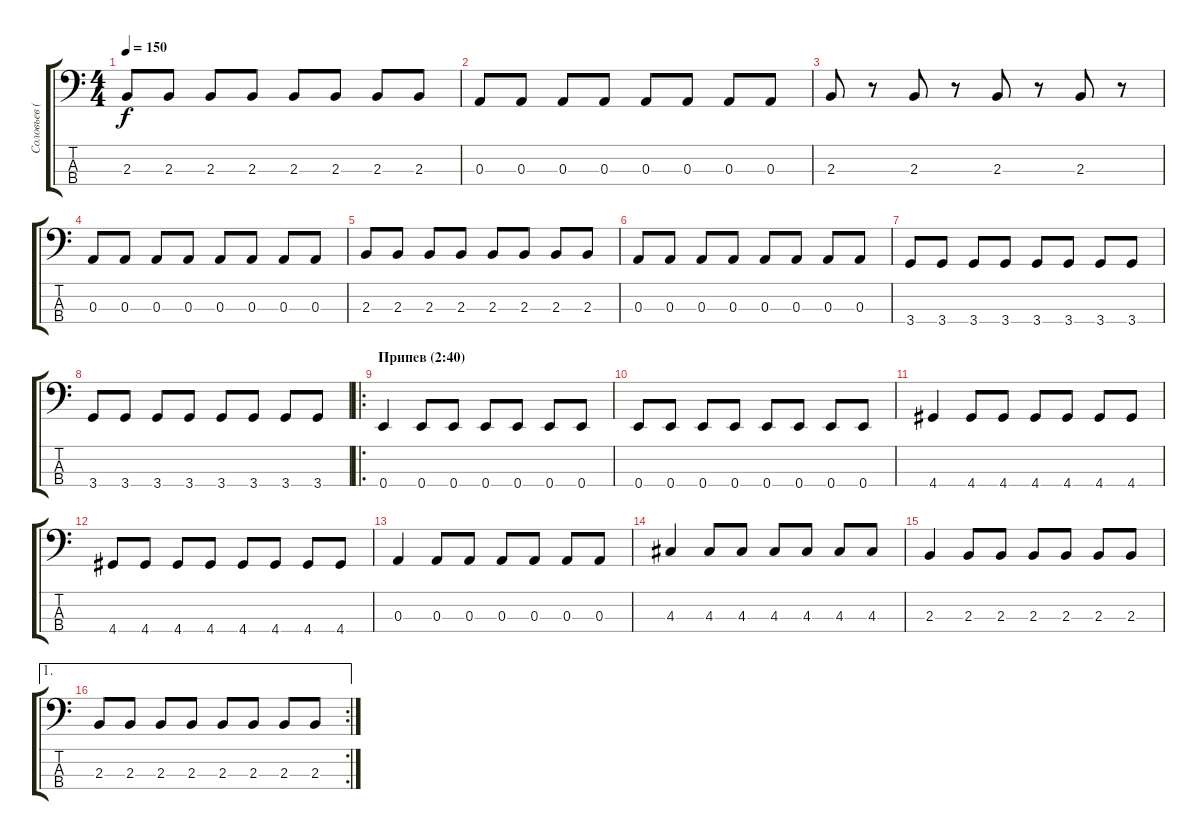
\track ("Соловьев (Бас гитара)" "Соловьев (") {instrument electricbasspick}
\staff {score tabs}
\tuning (G2 D2 A1 E1) {hide}
\ts (4 4)
\tempo 150
\clef f4
\ks c
2.3.8{dy f} 2.3.8 2.3.8 2.3.8 2.3.8 2.3.8 2.3.8 2.3.8 |
0.3.8 0.3.8 0.3.8 0.3.8 0.3.8 0.3.8 0.3.8 0.3.8 |
2.3.8 r.8 2.3.8 r.8 2.3.8 r.8 2.3.8 r.8 |
0.3.8 0.3.8 0.3.8 0.3.8 0.3.8 0.3.8 0.3.8 0.3.8 |
2.3.8 2.3.8 2.3.8 2.3.8 2.3.8 2.3.8 2.3.8 2.3.8 |
0.3.8 0.3.8 0.3.8 0.3.8 0.3.8 0.3.8 0.3.8 0.3.8 |
3.4.8 3.4.8 3.4.8 3.4.8 3.4.8 3.4.8 3.4.8 3.4.8 |
3.4.8 3.4.8 3.4.8 3.4.8 3.4.8 3.4.8 3.4.8 3.4.8 |
\ro
\section ("" "Припев (2:40)")
0.4.4 0.4.8 0.4.8 0.4.8 0.4.8 0.4.8 0.4.8 |
0.4.8 0.4.8 0.4.8 0.4.8 0.4.8 0.4.8 0.4.8 0.4.8 |
4.4.4 4.4.8 4.4.8 4.4.8 4.4.8 4.4.8 4.4.8 |
4.4.8 4.4.8 4.4.8 4.4.8 4.4.8 4.4.8 4.4.8 4.4.8 |
0.3.4 0.3.8 0.3.8 0.3.8 0.3.8 0.3.8 0.3.8 |
4.3.4 4.3.8 4.3.8 4.3.8 4.3.8 4.3.8 4.3.8 |
2.3.4 2.3.8 2.3.8 2.3.8 2.3.8 2.3.8 2.3.8 |
\ae 1
\rc 2
2.3.8 2.3.8 2.3.8 2.3.8 2.3.8 2.3.8 2.3.8 2.3.8
